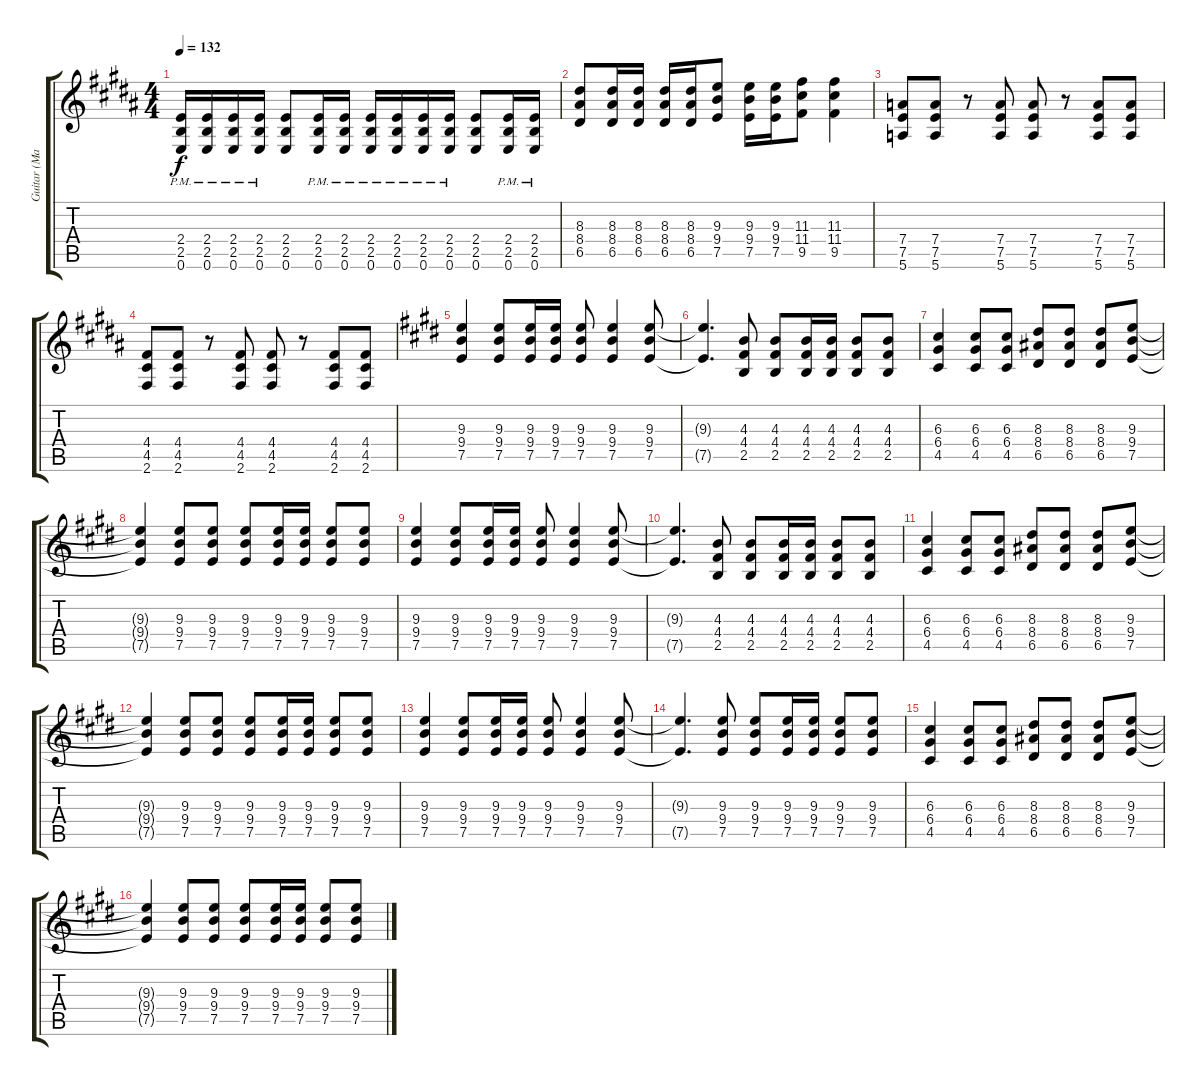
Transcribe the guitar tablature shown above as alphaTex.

\track ("Guitar (Matt Skiba)" "Guitar (Ma") {instrument overdrivenguitar}
\staff {score tabs}
\tuning (E4 B3 G3 D3 A2 E2) {hide}
\ts (4 4)
\tempo 132
\clef g2
\ks b
(2.4{pm} 2.5{pm} 0.6{pm}).16{dy f} (2.4{pm} 2.5{pm} 0.6{pm}).16 (2.4{pm} 2.5{pm} 0.6{pm}).16 (2.4{pm} 2.5{pm} 0.6{pm}).16 (2.4 2.5 0.6).8 (2.4{pm} 2.5{pm} 0.6{pm}).16 (2.4{pm} 2.5{pm} 0.6{pm}).16 (2.4{pm} 2.5{pm} 0.6{pm}).16 (2.4{pm} 2.5{pm} 0.6{pm}).16 (2.4{pm} 2.5{pm} 0.6{pm}).16 (2.4{pm} 2.5{pm} 0.6{pm}).16 (2.4 2.5 0.6).8 (2.4{pm} 2.5{pm} 0.6{pm}).16 (2.4{pm} 2.5{pm} 0.6{pm}).16 |
(8.3 8.4 6.5).8 (8.3 8.4 6.5).16 (8.3 8.4 6.5).16 (8.3 8.4 6.5).16 (8.3 8.4 6.5).16 (9.3 9.4 7.5).8 (9.3 9.4 7.5).16 (9.3 9.4 7.5).16 (11.3 11.4 9.5).8 (11.3 11.4 9.5).4 |
(7.4 7.5 5.6).8 (7.4 7.5 5.6).8 r.8 (7.4 7.5 5.6).8 (7.4 7.5 5.6).8 r.8 (7.4 7.5 5.6).8 (7.4 7.5 5.6).8 |
(4.4 4.5 2.6).8 (4.4 4.5 2.6).8 r.8 (4.4 4.5 2.6).8 (4.4 4.5 2.6).8 r.8 (4.4 4.5 2.6).8 (4.4 4.5 2.6).8 |
\ks e
(9.3 9.4 7.5).4 (9.3 9.4 7.5).8 (9.3 9.4 7.5).16 (9.3 9.4 7.5).16 (9.3 9.4 7.5).8 (9.3 9.4 7.5).4 (9.3 9.4 7.5).8 |
(9.3{t} 7.5{t}).4{d} (4.3 4.4 2.5).8 (4.3 4.4 2.5).8 (4.3 4.4 2.5).16 (4.3 4.4 2.5).16 (4.3 4.4 2.5).8 (4.3 4.4 2.5).8 |
(6.3 6.4 4.5).4 (6.3 6.4 4.5).8 (6.3 6.4 4.5).8 (8.3 8.4 6.5).8 (8.3 8.4 6.5).8 (8.3 8.4 6.5).8 (9.3 9.4 7.5).8 |
(9.3{t} 9.4{t} 7.5{t}).4 (9.3 9.4 7.5).8 (9.3 9.4 7.5).8 (9.3 9.4 7.5).8 (9.3 9.4 7.5).16 (9.3 9.4 7.5).16 (9.3 9.4 7.5).8 (9.3 9.4 7.5).8 |
(9.3 9.4 7.5).4 (9.3 9.4 7.5).8 (9.3 9.4 7.5).16 (9.3 9.4 7.5).16 (9.3 9.4 7.5).8 (9.3 9.4 7.5).4 (9.3 9.4 7.5).8 |
(9.3{t} 7.5{t}).4{d} (4.3 4.4 2.5).8 (4.3 4.4 2.5).8 (4.3 4.4 2.5).16 (4.3 4.4 2.5).16 (4.3 4.4 2.5).8 (4.3 4.4 2.5).8 |
(6.3 6.4 4.5).4 (6.3 6.4 4.5).8 (6.3 6.4 4.5).8 (8.3 8.4 6.5).8 (8.3 8.4 6.5).8 (8.3 8.4 6.5).8 (9.3 9.4 7.5).8 |
(9.3{t} 9.4{t} 7.5{t}).4 (9.3 9.4 7.5).8 (9.3 9.4 7.5).8 (9.3 9.4 7.5).8 (9.3 9.4 7.5).16 (9.3 9.4 7.5).16 (9.3 9.4 7.5).8 (9.3 9.4 7.5).8 |
(9.3 9.4 7.5).4 (9.3 9.4 7.5).8 (9.3 9.4 7.5).16 (9.3 9.4 7.5).16 (9.3 9.4 7.5).8 (9.3 9.4 7.5).4 (9.3 9.4 7.5).8 |
(9.3{t} 7.5{t}).4{d} (9.3 9.4 7.5).8 (9.3 9.4 7.5).8 (9.3 9.4 7.5).16 (9.3 9.4 7.5).16 (9.3 9.4 7.5).8 (9.3 9.4 7.5).8 |
(6.3 6.4 4.5).4 (6.3 6.4 4.5).8 (6.3 6.4 4.5).8 (8.3 8.4 6.5).8 (8.3 8.4 6.5).8 (8.3 8.4 6.5).8 (9.3 9.4 7.5).8 |
(9.3{t} 9.4{t} 7.5{t}).4 (9.3 9.4 7.5).8 (9.3 9.4 7.5).8 (9.3 9.4 7.5).8 (9.3 9.4 7.5).16 (9.3 9.4 7.5).16 (9.3 9.4 7.5).8 (9.3 9.4 7.5).8
